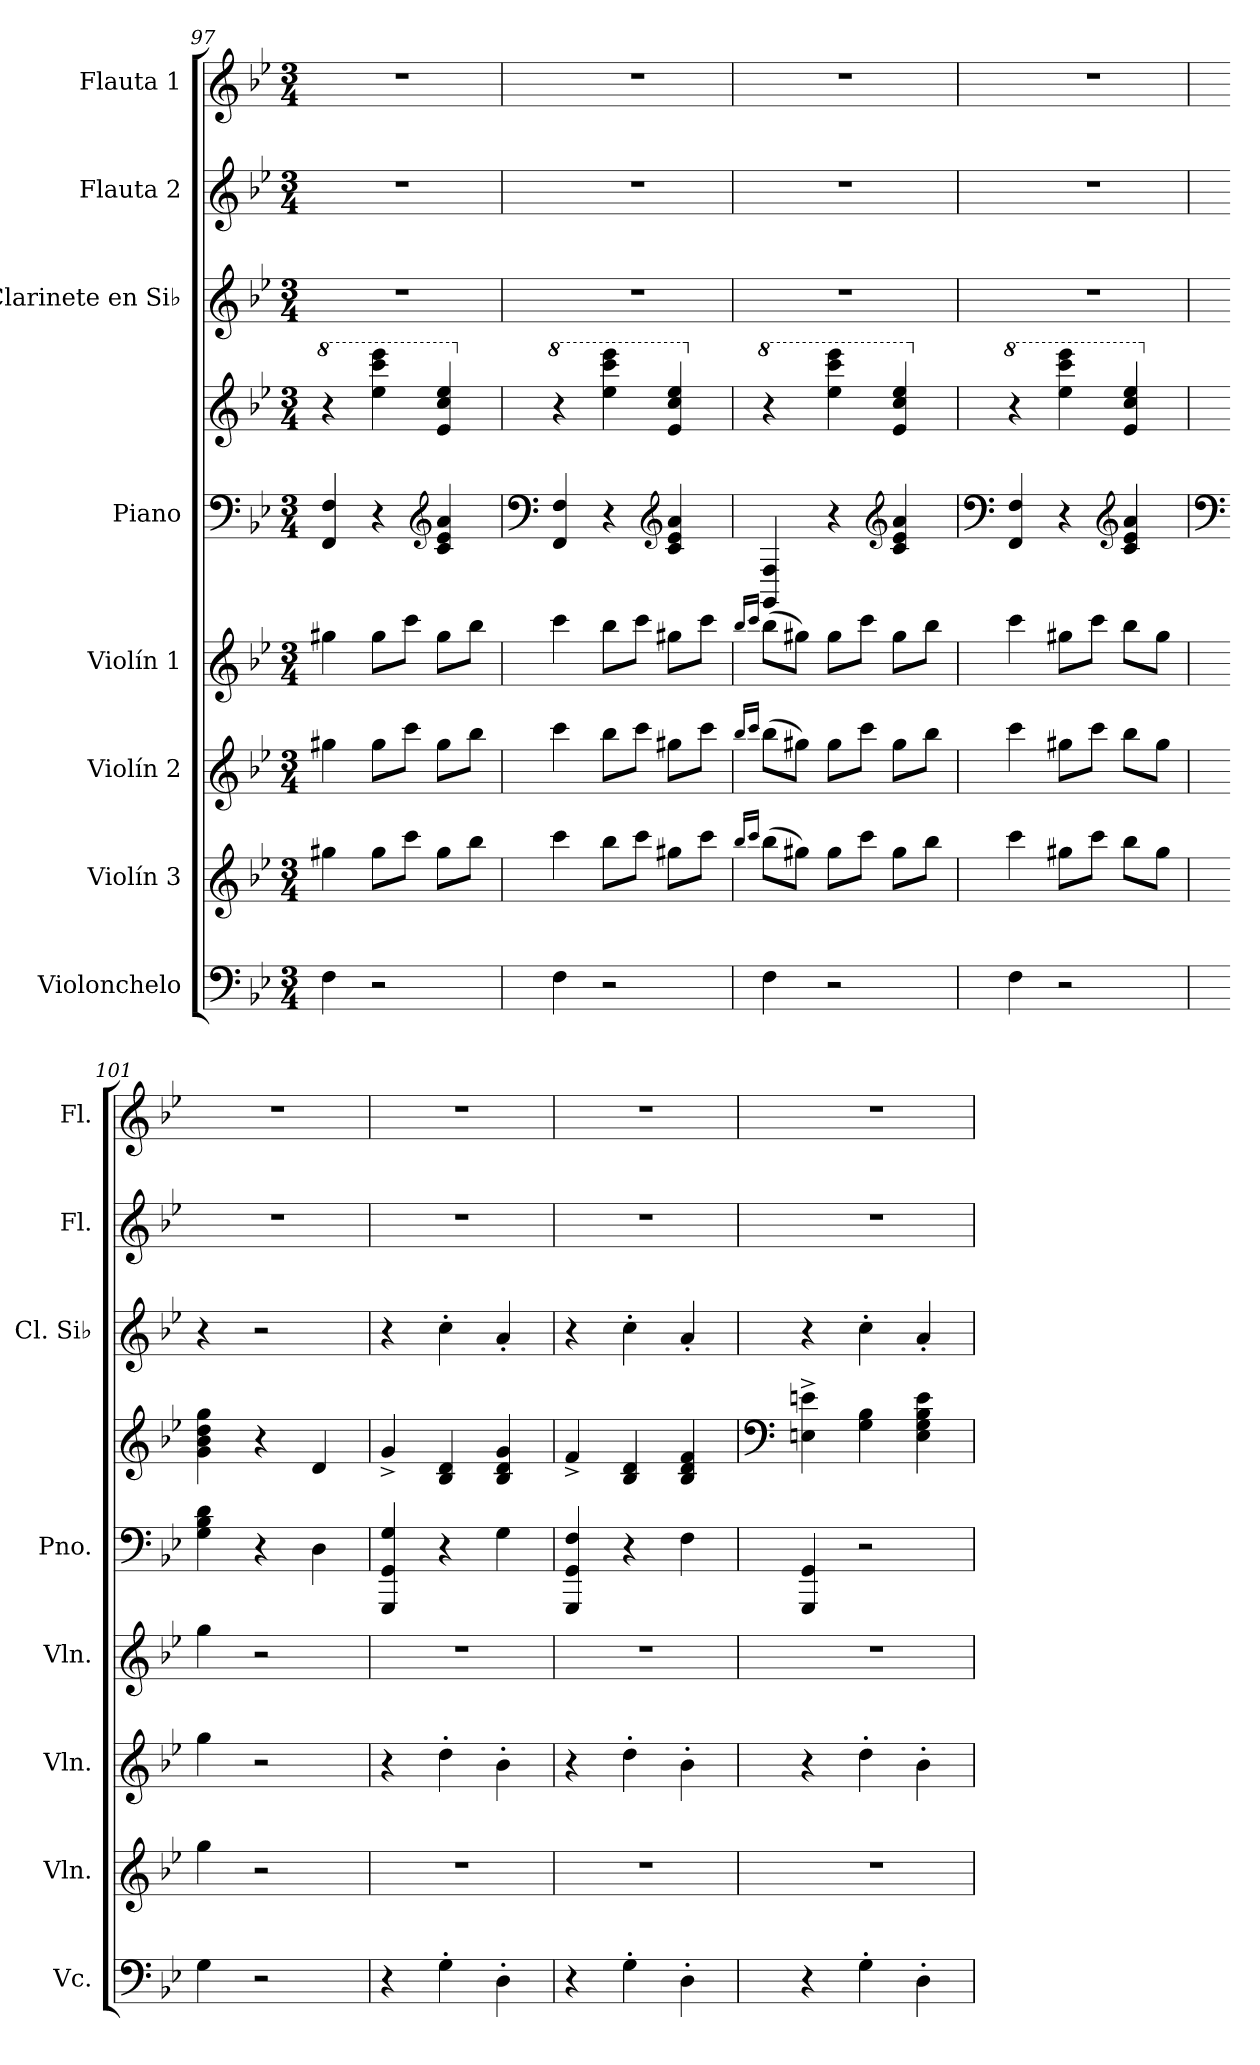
**kern	**kern	**kern	**kern	**kern	**kern	**kern	**kern	**kern
*part8	*part7	*part6	*part5	*part4	*part4	*part3	*part2	*part1
*staff9	*staff8	*staff7	*staff6	*staff5	*staff4	*staff3	*staff2	*staff1
*I"Violonchelo	*I"Violín 3	*I"Violín 2	*I"Violín 1	*I"Piano	*	*I"Clarinete en Si♭	*I"Flauta 2	*I"Flauta 1
*I'Vc.	*I'Vln.	*I'Vln.	*I'Vln.	*I'Pno.	*	*I'Cl. Si♭	*I'Fl.	*I'Fl.
*clefF4	*clefG2	*clefG2	*clefG2	*clefF4	*clefG2	*clefG2	*clefG2	*clefG2
*	*	*	*	*	*	*ITrd1c2	*	*
*k[b-e-]	*k[b-e-]	*k[b-e-]	*k[b-e-]	*k[b-e-]	*k[b-e-]	*k[b-e-a-d-]	*k[b-e-]	*k[b-e-]
*M3/4	*M3/4	*M3/4	*M3/4	*M3/4	*M3/4	*M3/4	*M3/4	*M3/4
*	*	*	*	*	*8va	*	*	*
=97	=97	=97	=97	=97	=97	=97	=97	=97
4F\	4gg#X\	4gg#X\	4gg#X\	4FF/ 4F/	4r	2.r	2.r	2.r
2r	8gg#\L	8gg#\L	8gg#\L	4r	4eee-\ 4cccc\ 4eeee-\	.	.	.
.	8ccc\J	8ccc\J	8ccc\J	.	.	.	.	.
*	*	*	*	*clefG2	*	*	*	*
.	8gg#\L	8gg#\L	8gg#\L	4c/ 4e-/ 4a/	4ee-/ 4ccc/ 4eee-/	.	.	.
.	8bb-\J	8bb-\J	8bb-\J	.	.	.	.	.
!!LO:PB:g=z
=98	=98	=98	=98	=98	=98	=98	=98	=98
*	*	*	*	*clefF4	*	*	*	*
*	*	*	*	*	*X8va	*	*	*
*	*	*	*	*	*8va	*	*	*
4F\	4ccc\	4ccc\	4ccc\	4FF/ 4F/	4r	2.r	2.r	2.r
2r	8bb-\L	8bb-\L	8bb-\L	4r	4eee-\ 4cccc\ 4eeee-\	.	.	.
.	8ccc\J	8ccc\J	8ccc\J	.	.	.	.	.
*	*	*	*	*clefG2	*	*	*	*
.	8gg#X\L	8gg#X\L	8gg#X\L	4c/ 4e-/ 4a/	4ee-/ 4ccc/ 4eee-/	.	.	.
.	8ccc\J	8ccc\J	8ccc\J	.	.	.	.	.
=99	=99	=99	=99	=99	=99	=99	=99	=99
.	16qbb-/LL	16qbb-/LL	16qbb-/LL	.	.	.	.	.
.	16qccc/JJ	16qccc/JJ	16qccc/JJ	.	.	.	.	.
*	*	*	*	*clefF4	*	*	*	*
*	*	*	*	*	*X8va	*	*	*
*	*	*	*	*	*8va	*	*	*
4F\	(>8bb-\L	(>8bb-\L	(>8bb-\L	4GG/ 4F/	4r	2.r	2.r	2.r
.	8gg#X\J)	8gg#X\J)	8gg#X\J)	.	.	.	.	.
2r	8gg#\L	8gg#\L	8gg#\L	4r	4eee-\ 4cccc\ 4eeee-\	.	.	.
.	8ccc\J	8ccc\J	8ccc\J	.	.	.	.	.
*	*	*	*	*clefG2	*	*	*	*
.	8gg#\L	8gg#\L	8gg#\L	4c/ 4e-/ 4a/	4ee-/ 4ccc/ 4eee-/	.	.	.
.	8bb-\J	8bb-\J	8bb-\J	.	.	.	.	.
=100	=100	=100	=100	=100	=100	=100	=100	=100
*	*	*	*	*clefF4	*	*	*	*
*	*	*	*	*	*X8va	*	*	*
*	*	*	*	*	*8va	*	*	*
4F\	4ccc\	4ccc\	4ccc\	4FF/ 4F/	4r	2.r	2.r	2.r
2r	8gg#X\L	8gg#X\L	8gg#X\L	4r	4eee-\ 4cccc\ 4eeee-\	.	.	.
.	8ccc\J	8ccc\J	8ccc\J	.	.	.	.	.
*	*	*	*	*clefG2	*	*	*	*
.	8bb-\L	8bb-\L	8bb-\L	4c/ 4e-/ 4a/	4ee-/ 4ccc/ 4eee-/	.	.	.
.	8gg#\J	8gg#\J	8gg#\J	.	.	.	.	.
=101	=101	=101	=101	=101	=101	=101	=101	=101
*	*	*	*	*clefF4	*	*	*	*
*	*	*	*	*	*X8va	*	*	*
4G\	4gg\	4gg\	4gg\	4G\ 4B-\ 4d\	4g\ 4b-\ 4dd\ 4gg\	4r	2.r	2.r
2r	2r	2r	2r	4r	4r	2r	.	.
.	.	.	.	4D\	4d/	.	.	.
=102	=102	=102	=102	=102	=102	=102	=102	=102
4r	2.r	4r	2.r	4GGG/ 4GG/ 4G/	4g^/	4r	2.r	2.r
4G'\	.	4dd'\	.	4r	4B-/ 4d/	4b-'\	.	.
4D'\	.	4b-'\	.	4G\	4B-/ 4d/ 4g/	4g'/	.	.
=103	=103	=103	=103	=103	=103	=103	=103	=103
4r	2.r	4r	2.r	4GGG/ 4GG/ 4F/	4f^/	4r	2.r	2.r
4G'\	.	4dd'\	.	4r	4B-/ 4d/	4b-'\	.	.
4D'\	.	4b-'\	.	4F\	4B-/ 4d/ 4f/	4g'/	.	.
=104	=104	=104	=104	=104	=104	=104	=104	=104
*	*	*	*	*	*clefF4	*	*	*
4r	2.r	4r	2.r	4GGG/ 4GG/	4En\^ 4en\^	4r	2.r	2.r
4G'\	.	4dd'\	.	2r	4G\ 4B-\	4b-'\	.	.
4D'\	.	4b-'\	.	.	4E\ 4G\ 4B-\ 4e\	4g'/	.	.
=	=	=	=	=	=	=	=	=
*-	*-	*-	*-	*-	*-	*-	*-	*-
